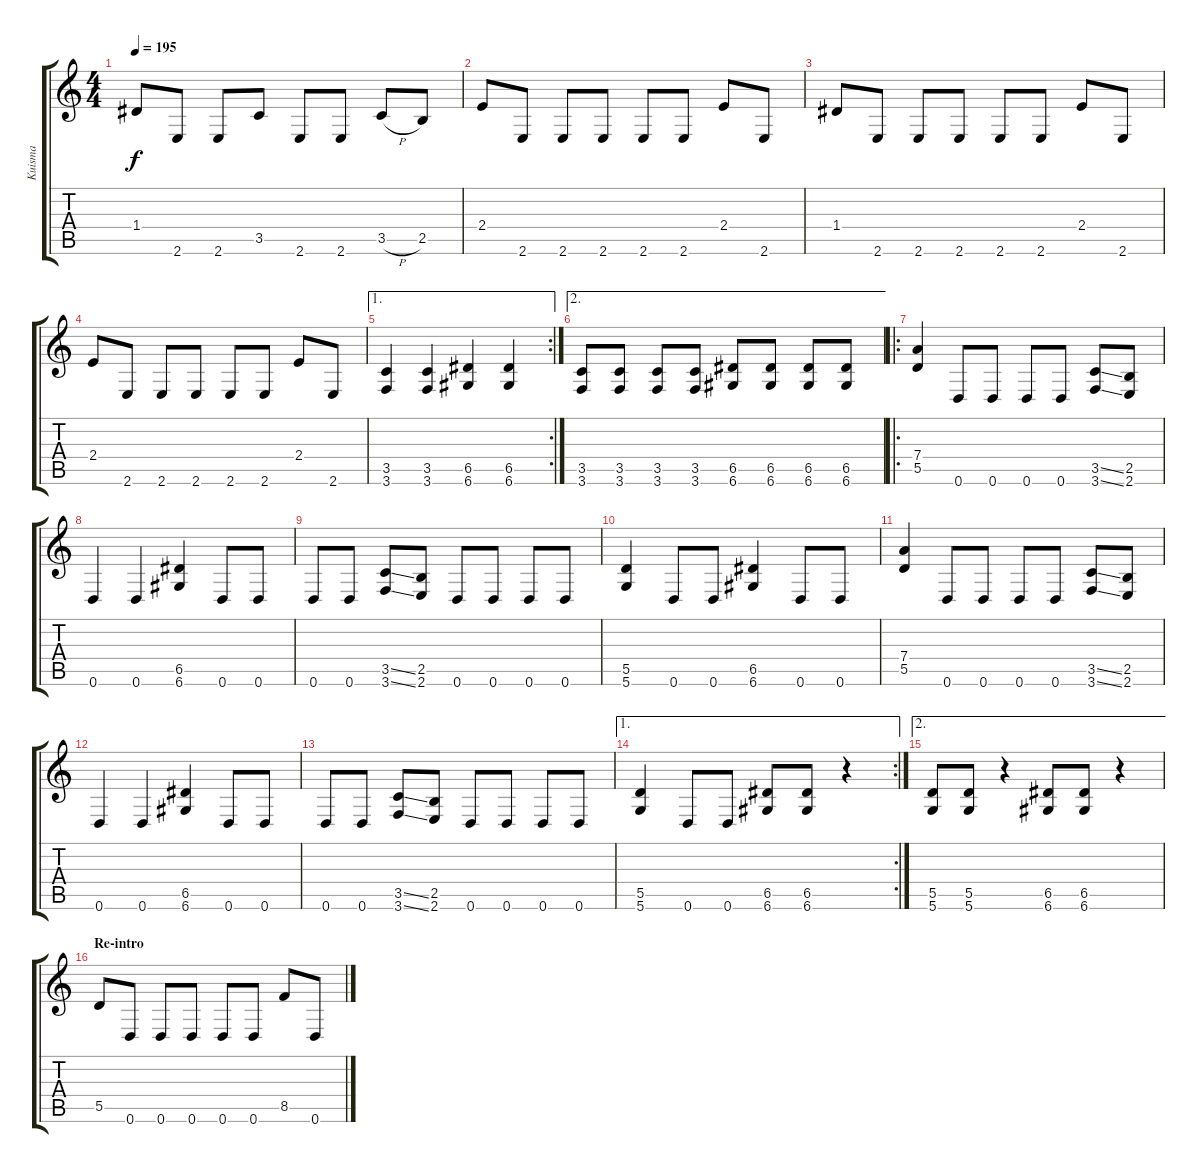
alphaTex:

\track ("Kuisma" "Kuisma") {instrument distortionguitar}
\staff {score tabs}
\tuning (E4 B3 G3 D3 A2 D2) {hide}
\ts (4 4)
\tempo 195
\clef g2
\ks c
1.4.8{dy f} 2.6.8 2.6.8 3.5.8 2.6.8 2.6.8 3.5{h}.8 2.5.8 |
2.4.8 2.6.8 2.6.8 2.6.8 2.6.8 2.6.8 2.4.8 2.6.8 |
1.4.8 2.6.8 2.6.8 2.6.8 2.6.8 2.6.8 2.4.8 2.6.8 |
2.4.8 2.6.8 2.6.8 2.6.8 2.6.8 2.6.8 2.4.8 2.6.8 |
\ae 1
\rc 2
(3.5 3.6).4 (3.5 3.6).4 (6.5 6.6).4 (6.5 6.6).4 |
\ae 2
(3.5 3.6).8 (3.5 3.6).8 (3.5 3.6).8 (3.5 3.6).8 (6.5 6.6).8 (6.5 6.6).8 (6.5 6.6).8 (6.5 6.6).8 |
\ro
(7.4 5.5).4 0.6.8 0.6.8 0.6.8 0.6.8 (3.5{ss} 3.6{ss}).8 (2.5 2.6).8 |
0.6.4 0.6.4 (6.5 6.6).4 0.6.8 0.6.8 |
0.6.8 0.6.8 (3.5{ss} 3.6{ss}).8 (2.5 2.6).8 0.6.8 0.6.8 0.6.8 0.6.8 |
(5.5 5.6).4 0.6.8 0.6.8 (6.5 6.6).4 0.6.8 0.6.8 |
(7.4 5.5).4 0.6.8 0.6.8 0.6.8 0.6.8 (3.5{ss} 3.6{ss}).8 (2.5 2.6).8 |
0.6.4 0.6.4 (6.5 6.6).4 0.6.8 0.6.8 |
0.6.8 0.6.8 (3.5{ss} 3.6{ss}).8 (2.5 2.6).8 0.6.8 0.6.8 0.6.8 0.6.8 |
\ae 1
\rc 2
(5.5 5.6).4 0.6.8 0.6.8 (6.5 6.6).8 (6.5 6.6).8 r.4 |
\ae 2
(5.5 5.6).8 (5.5 5.6).8 r.4 (6.5 6.6).8 (6.5 6.6).8 r.4 |
\section ("" "Re-intro")
5.5.8 0.6.8 0.6.8 0.6.8 0.6.8 0.6.8 8.5.8 0.6.8
